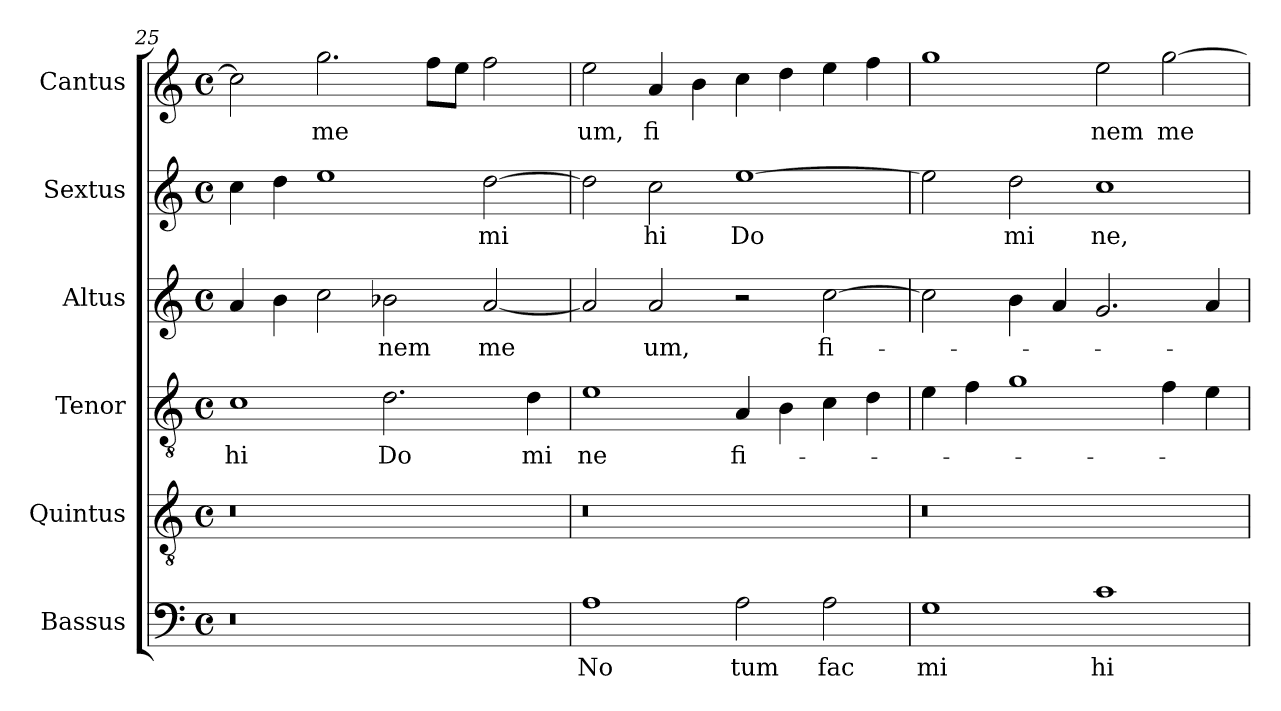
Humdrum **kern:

**kern	**text	**kern	**kern	**text	**kern	**text	**kern	**text	**kern	**text
*part6	*part6	*part5	*part4	*part4	*part3	*part3	*part2	*part2	*part1	*part1
*staff6	*staff6	*staff5	*staff4	*staff4	*staff3	*staff3	*staff2	*staff2	*staff1	*staff1
*I"Bassus	*	*I"Quintus	*I"Tenor	*	*I"Altus	*	*I"Sextus	*	*I"Cantus	*
*clefF4	*	*clefGv2	*clefGv2	*	*clefG2	*	*clefG2	*	*clefG2	*
*M4/4	*	*M4/4	*M4/4	*	*M4/4	*	*M4/4	*	*M4/4	*
*met(c)	*	*met(c)	*met(c)	*	*met(c)	*	*met(c)	*	*met(c)	*
=25	=25	=25	=25	=25	=25	=25	=25	=25	=25	=25
!	!	!	!	!LO:LY:b:cj	!	!	!	!	!	!
0r	.	0r	1c	hi	4a/	.	4cc\	.	2cc\]	.
.	.	.	.	.	4b\	.	4dd\	.	.	.
!	!	!	!	!	!	!	!	!	!	!LO:LY:b
.	.	.	.	.	2cc\	.	1ee	.	2.gg\	me
!	!	!	!	!LO:LY:b:cj	!	!LO:LY:b:cj	!	!	!	!
.	.	.	2.d\	Do	2b-X\	nem	.	.	.	.
.	.	.	.	.	.	.	.	.	8ff\L	.
.	.	.	.	.	.	.	.	.	8ee\J	.
!	!	!	!	!	!	!LO:LY:b	!	!LO:LY:b	!	!
.	.	.	.	.	[>2a/	me	[>2dd\	mi	2ff\	.
!	!	!	!	!LO:LY:b:cj	!	!	!	!	!	!
.	.	.	4d\	mi	.	.	.	.	.	.
!!LO:LB:g=z
=26	=26	=26	=26	=26	=26	=26	=26	=26	=26	=26
!	!LO:LY:b:cj	!	!	!LO:LY:b:cj	!	!	!	!	!	!LO:LY:b:cj
1A	No	0r	1e	ne	2a/]	.	2dd\]	.	2ee\	um,
!	!	!	!	!	!	!LO:LY:b:cj	!	!LO:LY:b:cj	!	!LO:LY:b:cj
.	.	.	.	.	2a/	um,	2cc\	hi	4a/	fi
.	.	.	.	.	.	.	.	.	4b\	.
!	!LO:LY:b:cj	!	!	!LO:LY:b:cj	!	!	!	!LO:LY:b:cj	!	!
2A\	tum	.	4A/	fi-	2r	.	[>1ee	Do	4cc\	.
.	.	.	4B\	.	.	.	.	.	4dd\	.
!	!LO:LY:b:cj	!	!	!	!	!LO:LY:b:cj	!	!	!	!
2A\	fac	.	4c\	.	[>2cc\	fi-	.	.	4ee\	.
.	.	.	4d\	.	.	.	.	.	4ff\	.
=27	=27	=27	=27	=27	=27	=27	=27	=27	=27	=27
!	!LO:LY:b:cj	!	!	!	!	!	!	!	!	!
1G	mi	0r	4e\	.	2cc\]	.	2ee\]	.	1gg	.
.	.	.	4f\	.	.	.	.	.	.	.
!	!	!	!	!	!	!	!	!LO:LY:b:cj	!	!
.	.	.	1g	.	4b\	.	2dd\	mi	.	.
.	.	.	.	.	4a/	.	.	.	.	.
!	!LO:LY:b:cj	!	!	!	!	!	!	!LO:LY:b:cj	!	!LO:LY:b:cj
1c	hi	.	.	.	2.g/	.	1cc	ne,	2ee\	nem
!	!	!	!	!	!	!	!	!	!	!LO:LY:b
.	.	.	4f\	.	.	.	.	.	[>2gg\	me
.	.	.	4e\	.	4a/	.	.	.	.	.
=	=	=	=	=	=	=	=	=	=	=
*-	*-	*-	*-	*-	*-	*-	*-	*-	*-	*-
